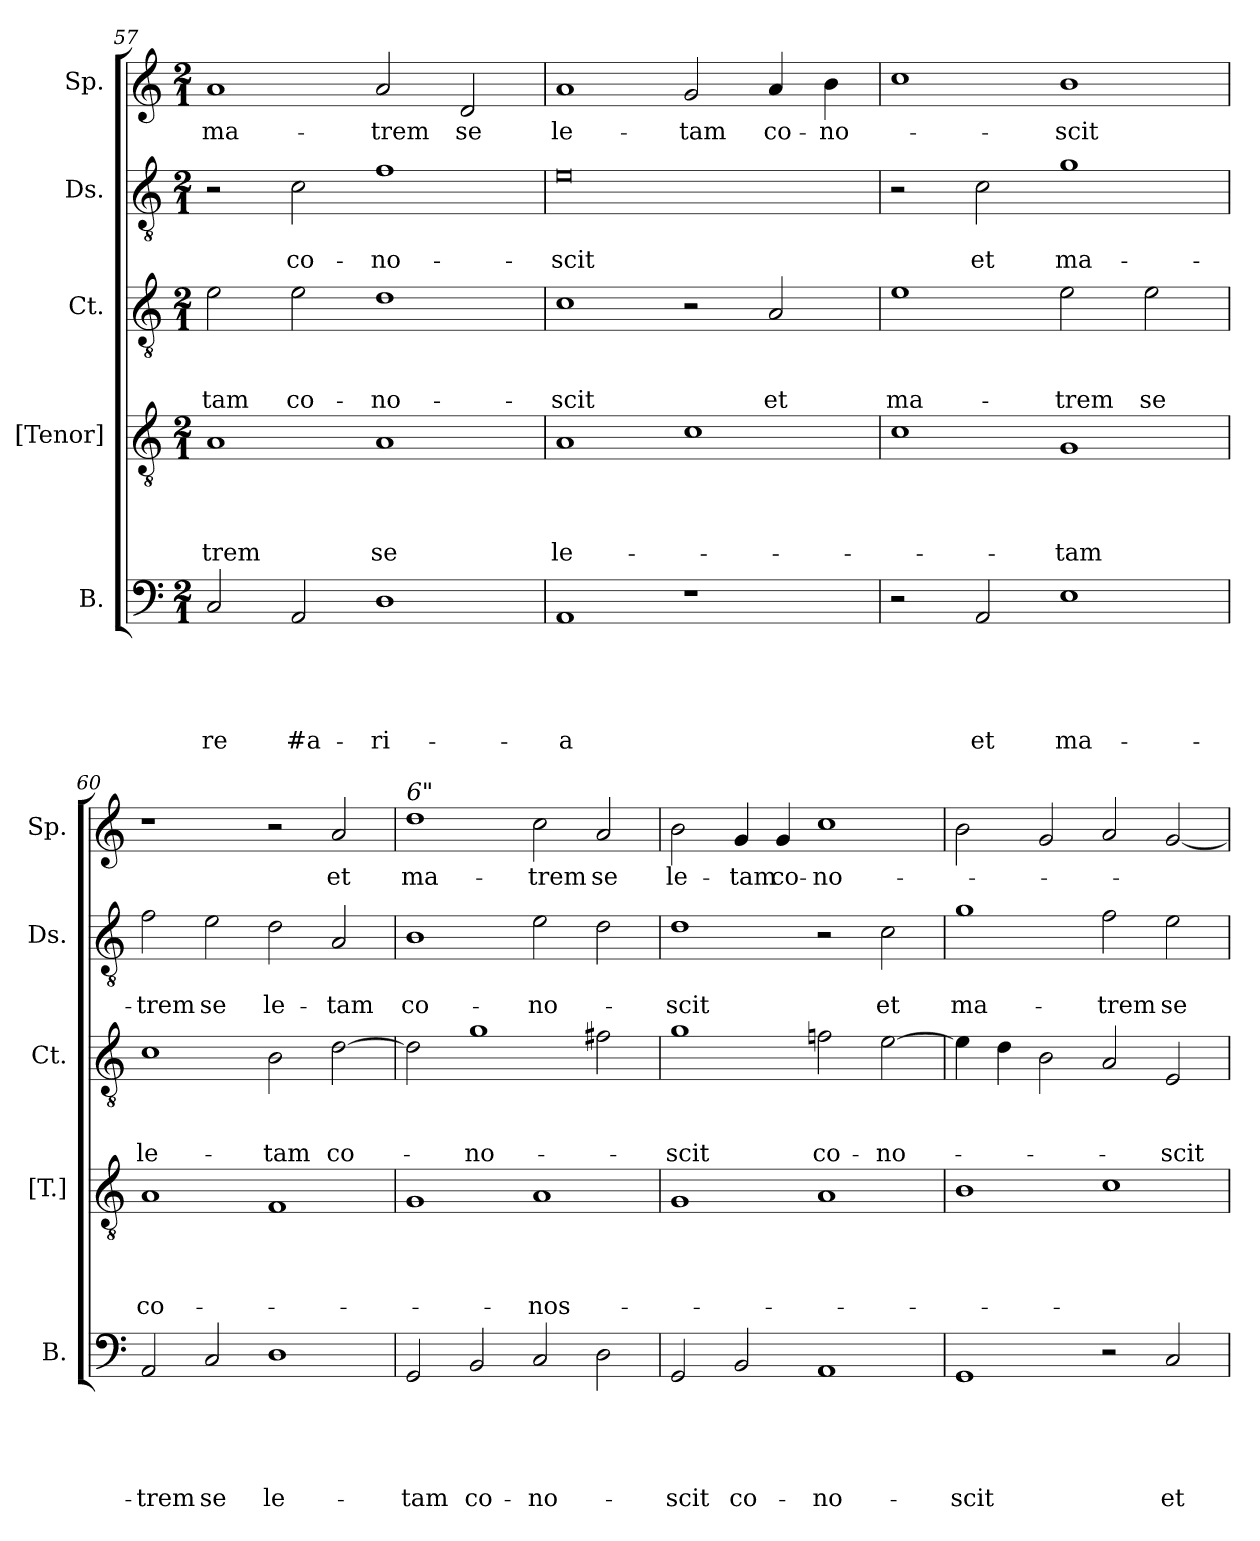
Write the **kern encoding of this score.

**kern	**text	**text	**text	**text	**text	**kern	**text	**text	**text	**text	**kern	**text	**text	**text	**kern	**text	**text	**kern	**text
*part5	*part5	*part5	*part5	*part5	*part5	*part4	*part4	*part4	*part4	*part4	*part3	*part3	*part3	*part3	*part2	*part2	*part2	*part1	*part1
*staff5	*staff5	*staff5	*staff5	*staff5	*staff5	*staff4	*staff4	*staff4	*staff4	*staff4	*staff3	*staff3	*staff3	*staff3	*staff2	*staff2	*staff2	*staff1	*staff1
*I"B.	*	*	*	*	*	*I"[Tenor]	*	*	*	*	*I"Ct.	*	*	*	*I"Ds.	*	*	*I"Sp.	*
*I'B.	*	*	*	*	*	*I'[T.]	*	*	*	*	*I'Ct.	*	*	*	*I'Ds.	*	*	*I'Sp.	*
*clefF4	*	*	*	*	*	*clefGv2	*	*	*	*	*clefGv2	*	*	*	*clefGv2	*	*	*clefG2	*
*k[]	*	*	*	*	*	*k[]	*	*	*	*	*k[]	*	*	*	*k[]	*	*	*k[]	*
*C:	*	*	*	*	*	*C:	*	*	*	*	*C:	*	*	*	*C:	*	*	*C:	*
*M2/1	*	*	*	*	*	*M2/1	*	*	*	*	*M2/1	*	*	*	*M2/1	*	*	*M2/1	*
=57	=57	=57	=57	=57	=57	=57	=57	=57	=57	=57	=57	=57	=57	=57	=57	=57	=57	=57	=57
!	!	!	!	!	!LO:LY:b	!	!	!	!	!LO:LY:b	!	!	!	!LO:LY:b	!	!	!	!	!LO:LY:b
2C/	.	.	.	.	-re	1A	.	.	.	-trem	2e\	.	.	-tam	2r	.	.	1a	ma-
!	!	!	!	!	!LO:LY:b	!	!	!	!	!	!	!	!	!LO:LY:b	!	!	!LO:LY:b	!	!
2AA/	.	.	.	.	#a-	.	.	.	.	.	2e\	.	.	co-	2c\	.	co-	.	.
!	!	!	!	!	!LO:LY:b	!	!	!	!	!LO:LY:b	!	!	!	!LO:LY:b	!	!	!LO:LY:b	!	!LO:LY:b
1D	.	.	.	.	-ri-	1A	.	.	.	se	1d	.	.	-no-	1f	.	-no-	2a/	-trem
!	!	!	!	!	!	!	!	!	!	!	!	!	!	!	!	!	!	!	!LO:LY:b
.	.	.	.	.	.	.	.	.	.	.	.	.	.	.	.	.	.	2d/	se
=58	=58	=58	=58	=58	=58	=58	=58	=58	=58	=58	=58	=58	=58	=58	=58	=58	=58	=58	=58
!	!	!	!	!	!LO:LY:b:rj	!	!	!	!	!LO:LY:b	!	!	!	!LO:LY:b	!	!	!LO:LY:b	!	!LO:LY:b
1AA	.	.	.	.	-a	1A	.	.	.	le-	1c	.	.	-scit	0e	.	-scit	1a	le-
!	!	!	!	!	!	!	!	!	!	!	!	!	!	!	!	!	!	!	!LO:LY:b
1r	.	.	.	.	.	1c	.	.	.	.	2r	.	.	.	.	.	.	2g/	-tam
!	!	!	!	!	!	!	!	!	!	!	!	!	!	!LO:LY:b	!	!	!	!	!LO:LY:b
.	.	.	.	.	.	.	.	.	.	.	2A/	.	.	et	.	.	.	4a/	co-
!	!	!	!	!	!	!	!	!	!	!	!	!	!	!	!	!	!	!	!LO:LY:b
.	.	.	.	.	.	.	.	.	.	.	.	.	.	.	.	.	.	4b\	-no-
=59	=59	=59	=59	=59	=59	=59	=59	=59	=59	=59	=59	=59	=59	=59	=59	=59	=59	=59	=59
!	!	!	!	!	!	!	!	!	!	!	!	!	!	!LO:LY:b	!	!	!	!	!
2r	.	.	.	.	.	1c	.	.	.	.	1e	.	.	ma-	2r	.	.	1cc	.
!	!	!	!	!	!LO:LY:b	!	!	!	!	!	!	!	!	!	!	!	!LO:LY:b	!	!
2AA/	.	.	.	.	et	.	.	.	.	.	.	.	.	.	2c\	.	et	.	.
!	!	!	!	!	!LO:LY:b	!	!	!	!	!LO:LY:b	!	!	!	!LO:LY:b	!	!	!LO:LY:b	!	!LO:LY:b
1E	.	.	.	.	ma-	1G	.	.	.	-tam	2e\	.	.	-trem	1g	.	ma-	1b	-scit
!	!	!	!	!	!	!	!	!	!	!	!	!	!	!LO:LY:b	!	!	!	!	!
.	.	.	.	.	.	.	.	.	.	.	2e\	.	.	se	.	.	.	.	.
=60	=60	=60	=60	=60	=60	=60	=60	=60	=60	=60	=60	=60	=60	=60	=60	=60	=60	=60	=60
!	!	!	!	!	!LO:LY:b	!	!	!	!	!LO:LY:b	!	!	!	!LO:LY:b	!	!	!LO:LY:b	!	!
2AA/	.	.	.	.	-trem	1A	.	.	.	co-	1c	.	.	le-	2f\	.	-trem	1r	.
!	!	!	!	!	!LO:LY:b	!	!	!	!	!	!	!	!	!	!	!	!LO:LY:b	!	!
2C/	.	.	.	.	se	.	.	.	.	.	.	.	.	.	2e\	.	se	.	.
!	!	!	!	!	!LO:LY:b	!	!	!	!	!	!	!	!	!LO:LY:b	!	!	!LO:LY:b	!	!
1D	.	.	.	.	le-	1F	.	.	.	.	2B\	.	.	-tam	2d\	.	le-	2r	.
!	!	!	!	!	!	!	!	!	!	!	!	!	!	!LO:LY:b	!	!	!LO:LY:b	!	!LO:LY:b
.	.	.	.	.	.	.	.	.	.	.	[<2d\	.	.	co-	2A/	.	-tam	2a/	et
!!LO:LB:g=z
=61	=61	=61	=61	=61	=61	=61	=61	=61	=61	=61	=61	=61	=61	=61	=61	=61	=61	=61	=61
!	!	!	!	!	!	!	!	!	!	!	!	!	!	!	!	!	!	!LO:TX:a:i:t=6"	!
!	!	!	!	!	!LO:LY:b	!	!	!	!	!	!	!	!	!	!	!	!LO:LY:b	!	!LO:LY:b
2GG/	.	.	.	.	-tam	1G	.	.	.	.	2d\]	.	.	.	1B	.	co-	1dd	ma-
!	!	!	!	!	!LO:LY:b	!	!	!	!	!	!	!	!	!LO:LY:b	!	!	!	!	!
2BB/	.	.	.	.	co-	.	.	.	.	.	1g	.	.	-no-	.	.	.	.	.
!	!	!	!	!	!LO:LY:b	!	!	!	!	!LO:LY:b	!	!	!	!	!	!	!LO:LY:b	!	!LO:LY:b
2C/	.	.	.	.	-no-	1A	.	.	.	-nos-	.	.	.	.	2e\	.	-no-	2cc\	-trem
!	!	!	!	!	!	!	!	!	!	!	!	!	!	!	!	!	!	!	!LO:LY:b
2D\	.	.	.	.	.	.	.	.	.	.	2f#X\	.	.	.	2d\	.	.	2a/	se
=62	=62	=62	=62	=62	=62	=62	=62	=62	=62	=62	=62	=62	=62	=62	=62	=62	=62	=62	=62
!	!	!	!	!	!LO:LY:b	!	!	!	!	!	!	!	!	!LO:LY:b	!	!	!LO:LY:b	!	!LO:LY:b
2GG/	.	.	.	.	-scit	1G	.	.	.	.	1g	.	.	-scit	1d	.	-scit	2b\	le-
!	!	!	!	!	!LO:LY:b	!	!	!	!	!	!	!	!	!	!	!	!	!	!LO:LY:b
2BB/	.	.	.	.	co-	.	.	.	.	.	.	.	.	.	.	.	.	4g/	-tam
!	!	!	!	!	!	!	!	!	!	!	!	!	!	!	!	!	!	!	!LO:LY:b
.	.	.	.	.	.	.	.	.	.	.	.	.	.	.	.	.	.	4g/	co-
!	!	!	!	!	!LO:LY:b	!	!	!	!	!	!	!	!	!LO:LY:b	!	!	!	!	!LO:LY:b
1AA	.	.	.	.	-no-	1A	.	.	.	.	2fn\	.	.	co-	2r	.	.	1cc	-no-
!	!	!	!	!	!	!	!	!	!	!	!	!	!	!LO:LY:b	!	!	!LO:LY:b	!	!
.	.	.	.	.	.	.	.	.	.	.	[>2e\	.	.	-no-	2c\	.	et	.	.
=63	=63	=63	=63	=63	=63	=63	=63	=63	=63	=63	=63	=63	=63	=63	=63	=63	=63	=63	=63
!	!	!	!	!	!LO:LY:b	!	!	!	!	!	!	!	!	!	!	!	!LO:LY:b	!	!
1GG	.	.	.	.	-scit	1B	.	.	.	.	4e\]	.	.	.	1g	.	ma-	2b\	.
.	.	.	.	.	.	.	.	.	.	.	4d\	.	.	.	.	.	.	.	.
.	.	.	.	.	.	.	.	.	.	.	2B\	.	.	.	.	.	.	2g/	.
!	!	!	!	!	!	!	!	!	!	!	!	!	!	!	!	!	!LO:LY:b	!	!
2r	.	.	.	.	.	1c	.	.	.	.	2A/	.	.	.	2f\	.	-trem	2a/	.
!	!	!	!	!	!LO:LY:b	!	!	!	!	!	!	!	!	!LO:LY:b	!	!	!LO:LY:b	!	!
2C/	.	.	.	.	et	.	.	.	.	.	2E/	.	.	-scit	2e\	.	se	[<2g/	.
=	=	=	=	=	=	=	=	=	=	=	=	=	=	=	=	=	=	=	=
*-	*-	*-	*-	*-	*-	*-	*-	*-	*-	*-	*-	*-	*-	*-	*-	*-	*-	*-	*-
